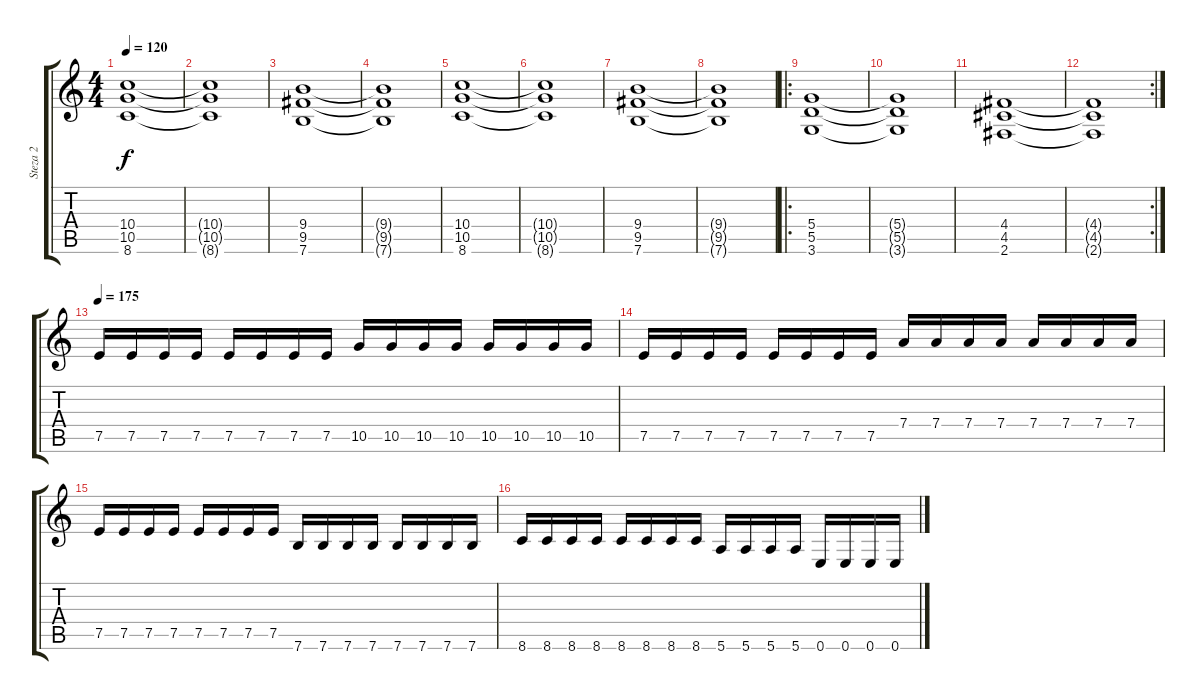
\track ("Steza 2" "Steza 2") {instrument overdrivenguitar}
\staff {score tabs}
\tuning (E4 B3 G3 D3 A2 E2) {hide}
\ts (4 4)
\tempo 120
\clef g2
\ks c
(10.4 10.5 8.6).1{dy f instrument overdrivenguitar} |
(10.4{t} 10.5{t} 8.6{t}).1 |
(9.4 9.5 7.6).1 |
(9.4{t} 9.5{t} 7.6{t}).1 |
(10.4 10.5 8.6).1 |
(10.4{t} 10.5{t} 8.6{t}).1 |
(9.4 9.5 7.6).1 |
(9.4{t} 9.5{t} 7.6{t}).1 |
\ro
(5.4 5.5 3.6).1 |
(5.4{t} 5.5{t} 3.6{t}).1 |
(4.4 4.5 2.6).1 |
\rc 2
(4.4{t} 4.5{t} 2.6{t}).1 |
\tempo 175
7.5.16 7.5.16 7.5.16 7.5.16 7.5.16 7.5.16 7.5.16 7.5.16 10.5.16 10.5.16 10.5.16 10.5.16 10.5.16 10.5.16 10.5.16 10.5.16 |
7.5.16 7.5.16 7.5.16 7.5.16 7.5.16 7.5.16 7.5.16 7.5.16 7.4.16 7.4.16 7.4.16 7.4.16 7.4.16 7.4.16 7.4.16 7.4.16 |
7.5.16 7.5.16 7.5.16 7.5.16 7.5.16 7.5.16 7.5.16 7.5.16 7.6.16 7.6.16 7.6.16 7.6.16 7.6.16 7.6.16 7.6.16 7.6.16 |
8.6.16 8.6.16 8.6.16 8.6.16 8.6.16 8.6.16 8.6.16 8.6.16 5.6.16 5.6.16 5.6.16 5.6.16 0.6.16 0.6.16 0.6.16 0.6.16
